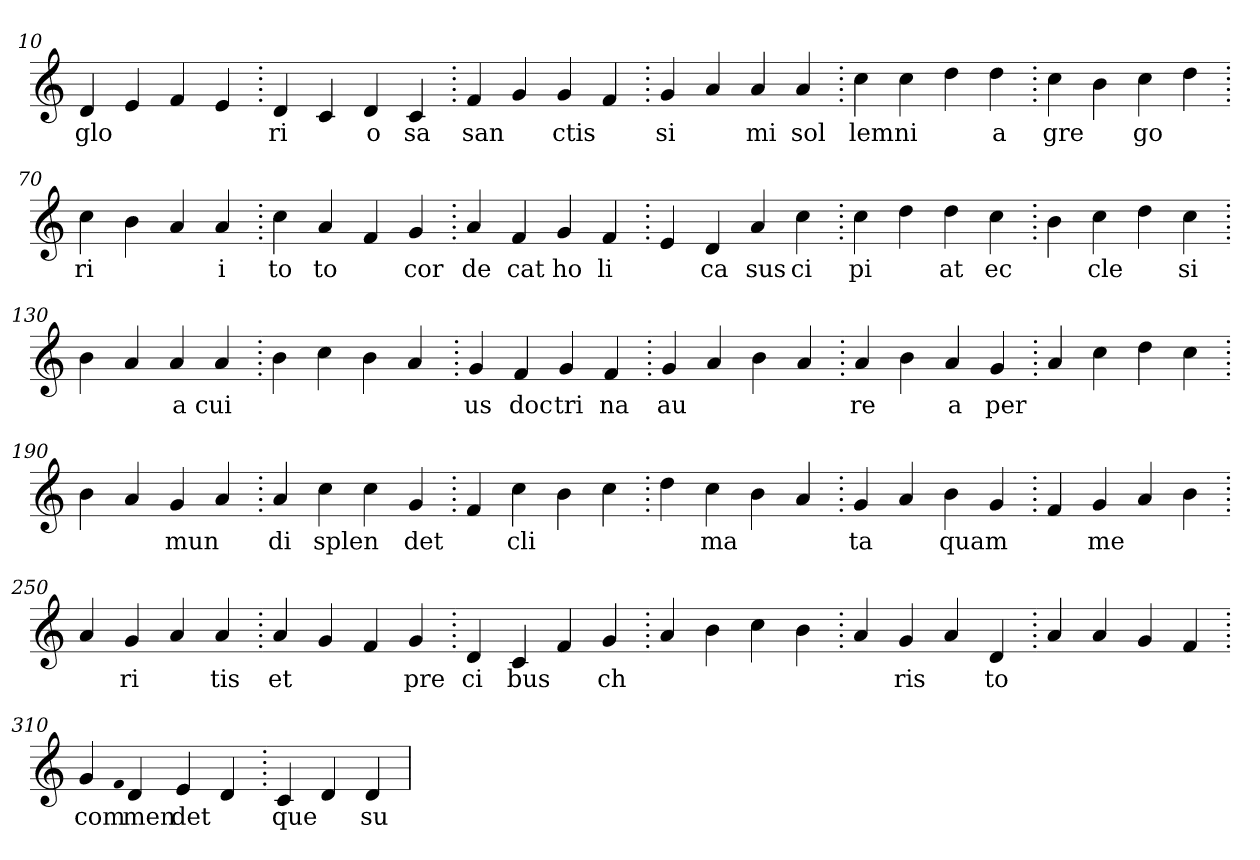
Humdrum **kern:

**kern	**text
*part1	*part1
*staff1	*staff1
*clefG2	*
=10.	=10.
4d	glo
4e	.
4f	.
4e	.
=20.	=20.
4d	ri
4c	.
4d	o
4c	sa
=30.	=30.
4f	san
4g	.
4g	ctis
4f	.
=40.	=40.
4g	si
4a	.
4a	mi
4a	sol
=50.	=50.
4cc	lem
4cc	ni
4dd	.
4dd	a
=60.	=60.
4cc	gre
4b	.
4cc	go
4dd	.
=70.	=70.
4cc	ri
4b	.
4a	.
4a	i
=80.	=80.
4cc	to
4a	to
4f	.
4g	cor
=90.	=90.
4a	de
4f	cat
4g	ho
4f	li
=100.	=100.
4e	.
4d	ca
4a	sus
4cc	ci
=110.	=110.
4cc	pi
4dd	.
4dd	at
4cc	ec
=120.	=120.
4b	.
4cc	cle
4dd	.
4cc	si
=130.	=130.
4b	.
4a	.
4a	a
4a	cui
=140.	=140.
4b	.
4cc	.
4b	.
4a	.
=150.	=150.
4g	us
4f	doc
4g	tri
4f	na
=160.	=160.
4g	au
4a	.
4b	.
4a	.
=170.	=170.
4a	re
4b	.
4a	a
4g	per
=180.	=180.
4a	.
4cc	.
4dd	.
4cc	.
=190.	=190.
4b	.
4a	.
4g	mun
4a	.
=200.	=200.
4a	di
4cc	splen
4cc	.
4g	det
=210.	=210.
4f	.
4cc	cli
4b	.
4cc	.
=220.	=220.
4dd	.
4cc	ma
4b	.
4a	.
=230.	=230.
4g	ta
4a	.
4b	quam
4g	.
=240.	=240.
4f	.
4g	me
4a	.
4b	.
=250.	=250.
4a	.
4g	ri
4a	.
4a	tis
=260.	=260.
4a	et
4g	.
4f	.
4g	pre
=270.	=270.
4d	ci
4c	bus
4f	.
4g	ch
=280.	=280.
4a	.
4b	.
4cc	.
4b	.
=290.	=290.
4a	.
4g	ris
4a	.
4d	to
=300.	=300.
4a	.
4a	.
4g	.
4f	.
=310.	=310.
4g	com
qqf	.
4d	men
4e	det
4d	.
=320.	=320.
4c	que
4d	.
4d	su
=	=
*-	*-
